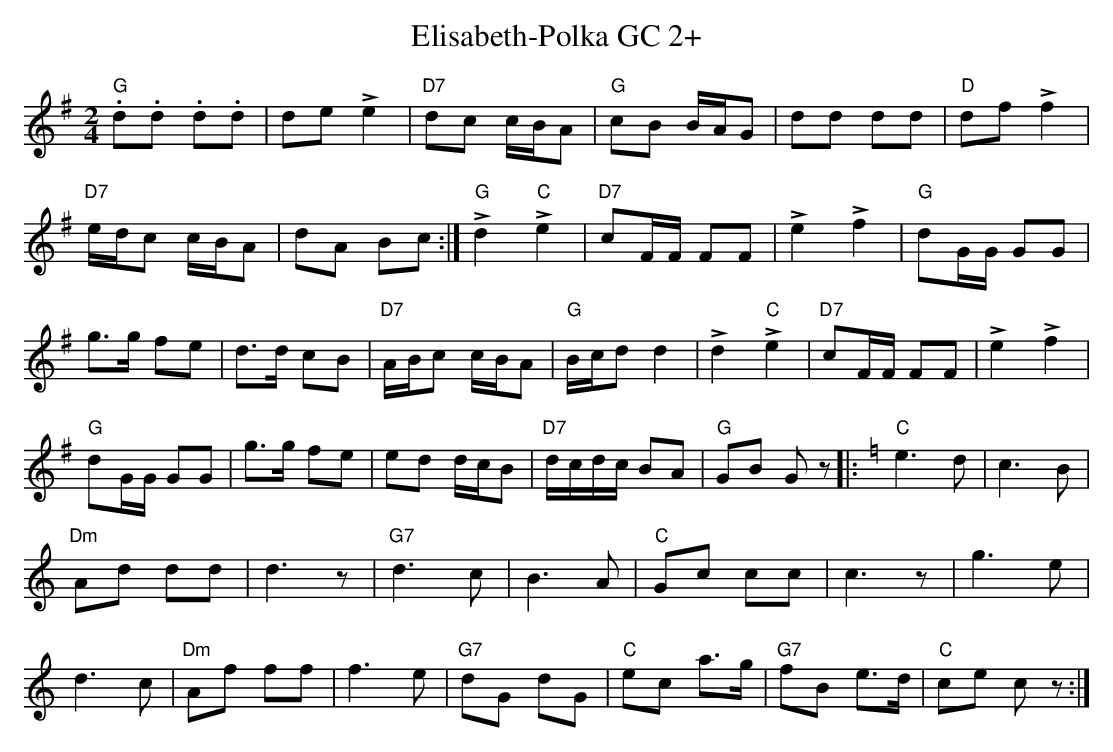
X:1
T:Elisabeth-Polka GC 2+
M:2/4
L:1/8
K:Gmaj
"G".d.d .d.d | de !>!e2 | "D7"dc c/2B/2A | "G"cB B/2A/2G | dd dd | "D"df !>!f2 |
"D7"e/2d/2c c/2B/2A | dA Bc :| "G"!>!d2"C"!>!e2 | "D7"cF/2F/2 FF | !>!e2!>!f2 | "G"dG/2G/2 GG |
g>g fe | d>d cB | "D7"A/2B/2c c/2B/2A | "G"B/2c/2d d2 | !>!d2"C"!>!e2 | "D7"cF/2F/2 FF | !>!e2!>!f2 |
"G"dG/2G/2 GG | g>g fe | ed d/2c/2B | "D7"d/2c/2d/2c/2 BA | "G"GB Gz |: [K:Cmaj] "C"e3d | c3B |
"Dm"Ad dd | d3z | "G7"d3c | B3A | "C"Gc cc | c3z | g3e |
d3c | "Dm"Af ff | f3e | "G7"dG dG | "C"ec a>g | "G7"fB e>d | "C"ce cz :|
